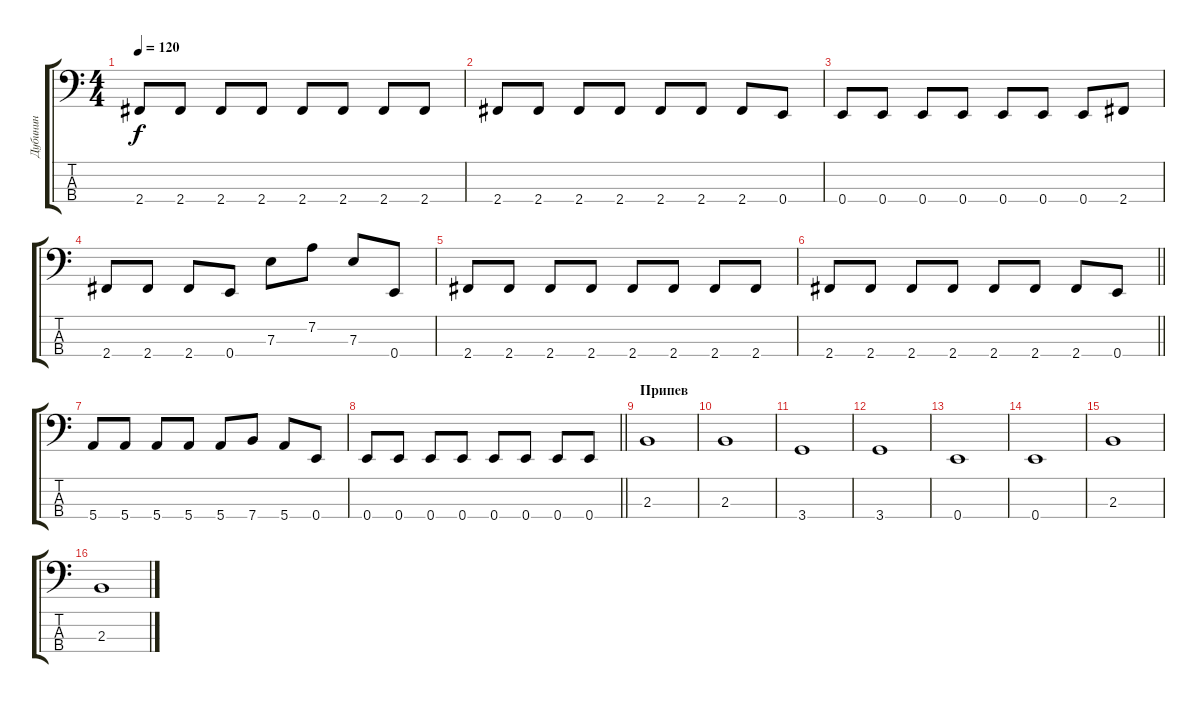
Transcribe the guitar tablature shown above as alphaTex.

\track ("Дубинин" "Дубинин") {instrument electricbassfinger}
\staff {score tabs}
\tuning (G2 D2 A1 E1) {hide}
\ts (4 4)
\tempo 120
\clef f4
\ks c
2.4.8{dy f} 2.4.8 2.4.8 2.4.8 2.4.8 2.4.8 2.4.8 2.4.8 |
2.4.8 2.4.8 2.4.8 2.4.8 2.4.8 2.4.8 2.4.8 0.4.8 |
0.4.8 0.4.8 0.4.8 0.4.8 0.4.8 0.4.8 0.4.8 2.4.8 |
2.4.8 2.4.8 2.4.8 0.4.8 7.3.8 7.2.8 7.3.8 0.4.8 |
2.4.8 2.4.8 2.4.8 2.4.8 2.4.8 2.4.8 2.4.8 2.4.8 |
\barLineRight lightlight
2.4.8 2.4.8 2.4.8 2.4.8 2.4.8 2.4.8 2.4.8 0.4.8 |
5.4.8 5.4.8 5.4.8 5.4.8 5.4.8 7.4.8 5.4.8 0.4.8 |
\barLineRight lightlight
0.4.8 0.4.8 0.4.8 0.4.8 0.4.8 0.4.8 0.4.8 0.4.8 |
\section ("" "Припев")
2.3.1 |
2.3.1 |
3.4.1 |
3.4.1 |
0.4.1 |
0.4.1 |
2.3.1 |
2.3.1
